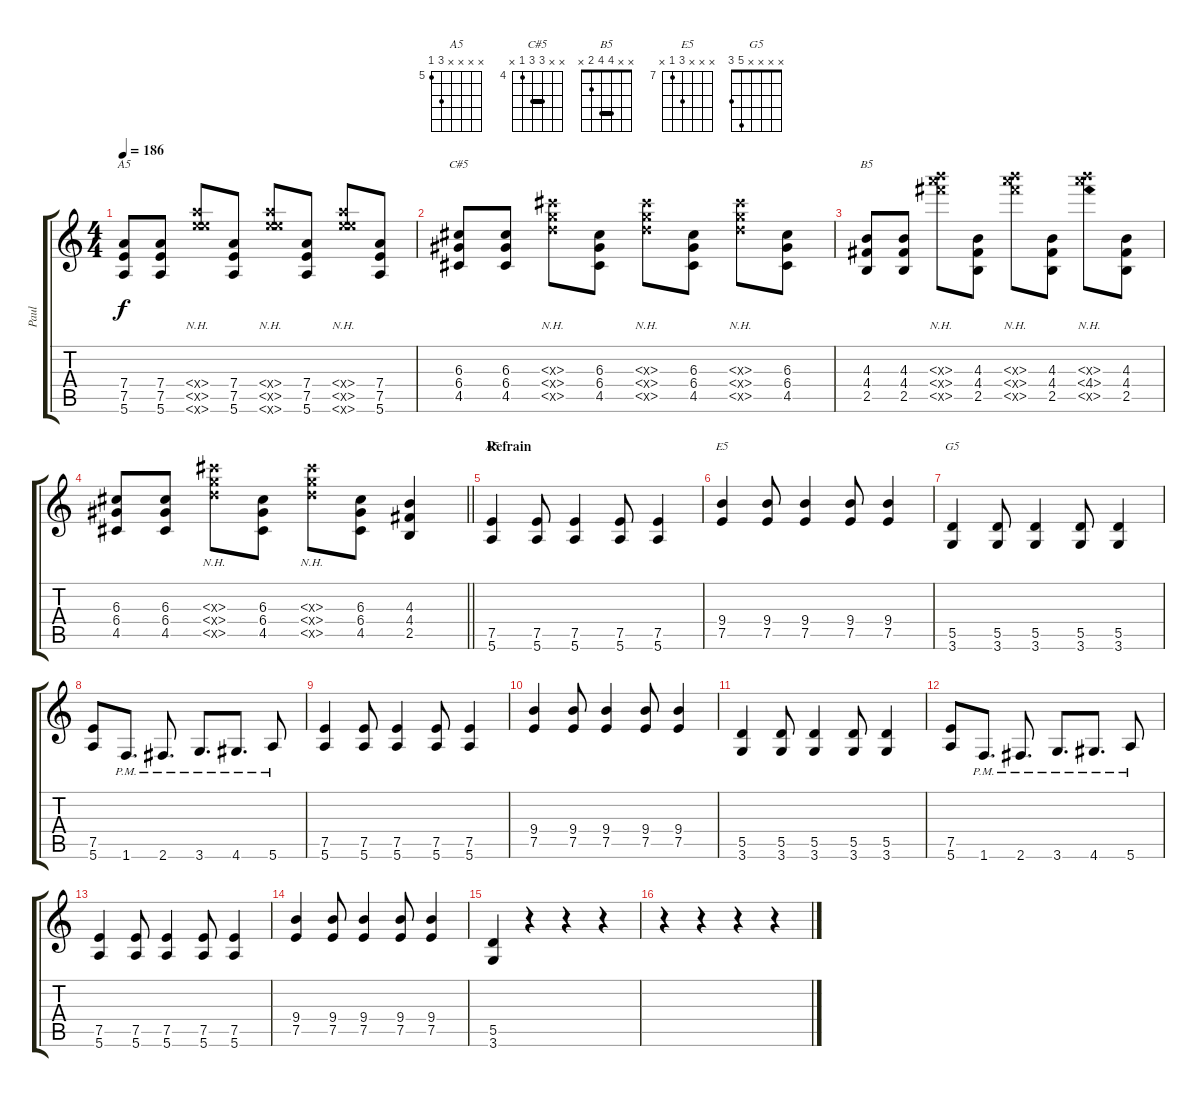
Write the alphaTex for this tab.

\track ("Paul" "Paul") {instrument distortionguitar}
\staff {score tabs}
\tuning (E4 B3 G3 D3 A2 E2) {hide}
\chord ("A5" x x x 7 7 5) {firstfret 5 barre 7}
\chord ("C#5" x x 6 6 4 x) {firstfret 4 barre 6}
\chord ("B5" x x 4 4 2 x) {barre 4}
\chord ("A5" x x x x 7 5) {firstfret 5}
\chord ("E5" x x x 9 7 x) {firstfret 7}
\chord ("G5" x x x x 5 3)
\ts (4 4)
\tempo 186
\clef g2
\ks c
(7.4 7.5 5.6).8{ch "A5" dy f} (7.4 7.5 5.6).8 (7.4{nh x} 7.5{nh x} 5.6{nh x}).8 (7.4 7.5 5.6).8 (7.4{nh x} 7.5{nh x} 5.6{nh x}).8 (7.4 7.5 5.6).8 (7.4{nh x} 7.5{nh x} 5.6{nh x}).8 (7.4 7.5 5.6).8 |
(6.3 6.4 4.5).8{ch "C#5"} (6.3 6.4 4.5).8 (6.3{nh x} 6.4{nh x} 4.5{nh x}).8 (6.3 6.4 4.5).8 (6.3{nh x} 6.4{nh x} 4.5{nh x}).8 (6.3 6.4 4.5).8 (6.3{nh x} 6.4{nh x} 4.5{nh x}).8 (6.3 6.4 4.5).8 |
(4.3 4.4 2.5).8{ch "B5"} (4.3 4.4 2.5).8 (4.3{nh x} 4.4{nh x} 2.5{nh x}).8 (4.3 4.4 2.5).8 (4.3{nh x} 4.4{nh x} 2.5{nh x}).8 (4.3 4.4 2.5).8 (4.3{nh x} 4.4{nh} 2.5{nh x}).8 (4.3 4.4 2.5).8 |
\barLineRight lightlight
(6.3 6.4 4.5).8 (6.3 6.4 4.5).8 (6.3{nh x} 6.4{nh x} 4.5{nh x}).8 (6.3 6.4 4.5).8 (6.3{nh x} 6.4{nh x} 4.5{nh x}).8 (6.3 6.4 4.5).8 (4.3 4.4 2.5).4 |
\section ("" "Refrain")
(7.5 5.6).4{ch "A5"} (7.5 5.6).8 (7.5 5.6).4 (7.5 5.6).8 (7.5 5.6).4 |
(9.4 7.5).4{ch "E5"} (9.4 7.5).8 (9.4 7.5).4 (9.4 7.5).8 (9.4 7.5).4 |
(5.5 3.6).4{ch "G5"} (5.5 3.6).8 (5.5 3.6).4 (5.5 3.6).8 (5.5 3.6).4 |
(7.5 5.6).8 1.6{pm}.8{d} 2.6{pm}.8{d} 3.6{pm}.8{d} 4.6{pm}.8{d} 5.6{pm}.8 |
(7.5 5.6).4 (7.5 5.6).8 (7.5 5.6).4 (7.5 5.6).8 (7.5 5.6).4 |
(9.4 7.5).4 (9.4 7.5).8 (9.4 7.5).4 (9.4 7.5).8 (9.4 7.5).4 |
(5.5 3.6).4 (5.5 3.6).8 (5.5 3.6).4 (5.5 3.6).8 (5.5 3.6).4 |
(7.5 5.6).8 1.6{pm}.8{d} 2.6{pm}.8{d} 3.6{pm}.8{d} 4.6{pm}.8{d} 5.6{pm}.8 |
(7.5 5.6).4 (7.5 5.6).8 (7.5 5.6).4 (7.5 5.6).8 (7.5 5.6).4 |
(9.4 7.5).4 (9.4 7.5).8 (9.4 7.5).4 (9.4 7.5).8 (9.4 7.5).4 |
(5.5 3.6).4 r.4 r.4 r.4 |
r.4 r.4 r.4 r.4
